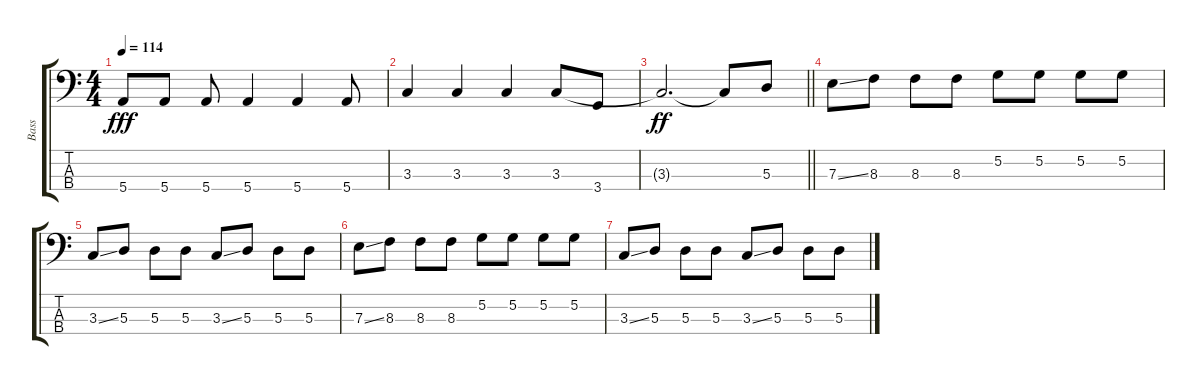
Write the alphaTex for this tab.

\track ("Bass" "Bass") {instrument electricbassfinger}
\staff {score tabs}
\tuning (G2 D2 A1 E1) {hide}
\ts (4 4)
\tempo 114
\clef f4
\ks c
5.4.8{dy fff} 5.4.8 5.4.8 5.4.4 5.4.4 5.4.8 |
3.3.4 3.3.4 3.3.4 3.3.8 3.4.8 |
\barLineRight lightlight
3.3{t}.2{d dy ff} 3.3{t}.8 5.3.8 |
7.3{ss}.8 8.3.8 8.3.8 8.3.8 5.2.8 5.2.8 5.2.8 5.2.8 |
3.3{ss}.8 5.3.8 5.3.8 5.3.8 3.3{ss}.8 5.3.8 5.3.8 5.3.8 |
7.3{ss}.8 8.3.8 8.3.8 8.3.8 5.2.8 5.2.8 5.2.8 5.2.8 |
3.3{ss}.8 5.3.8 5.3.8 5.3.8 3.3{ss}.8 5.3.8 5.3.8 5.3.8
